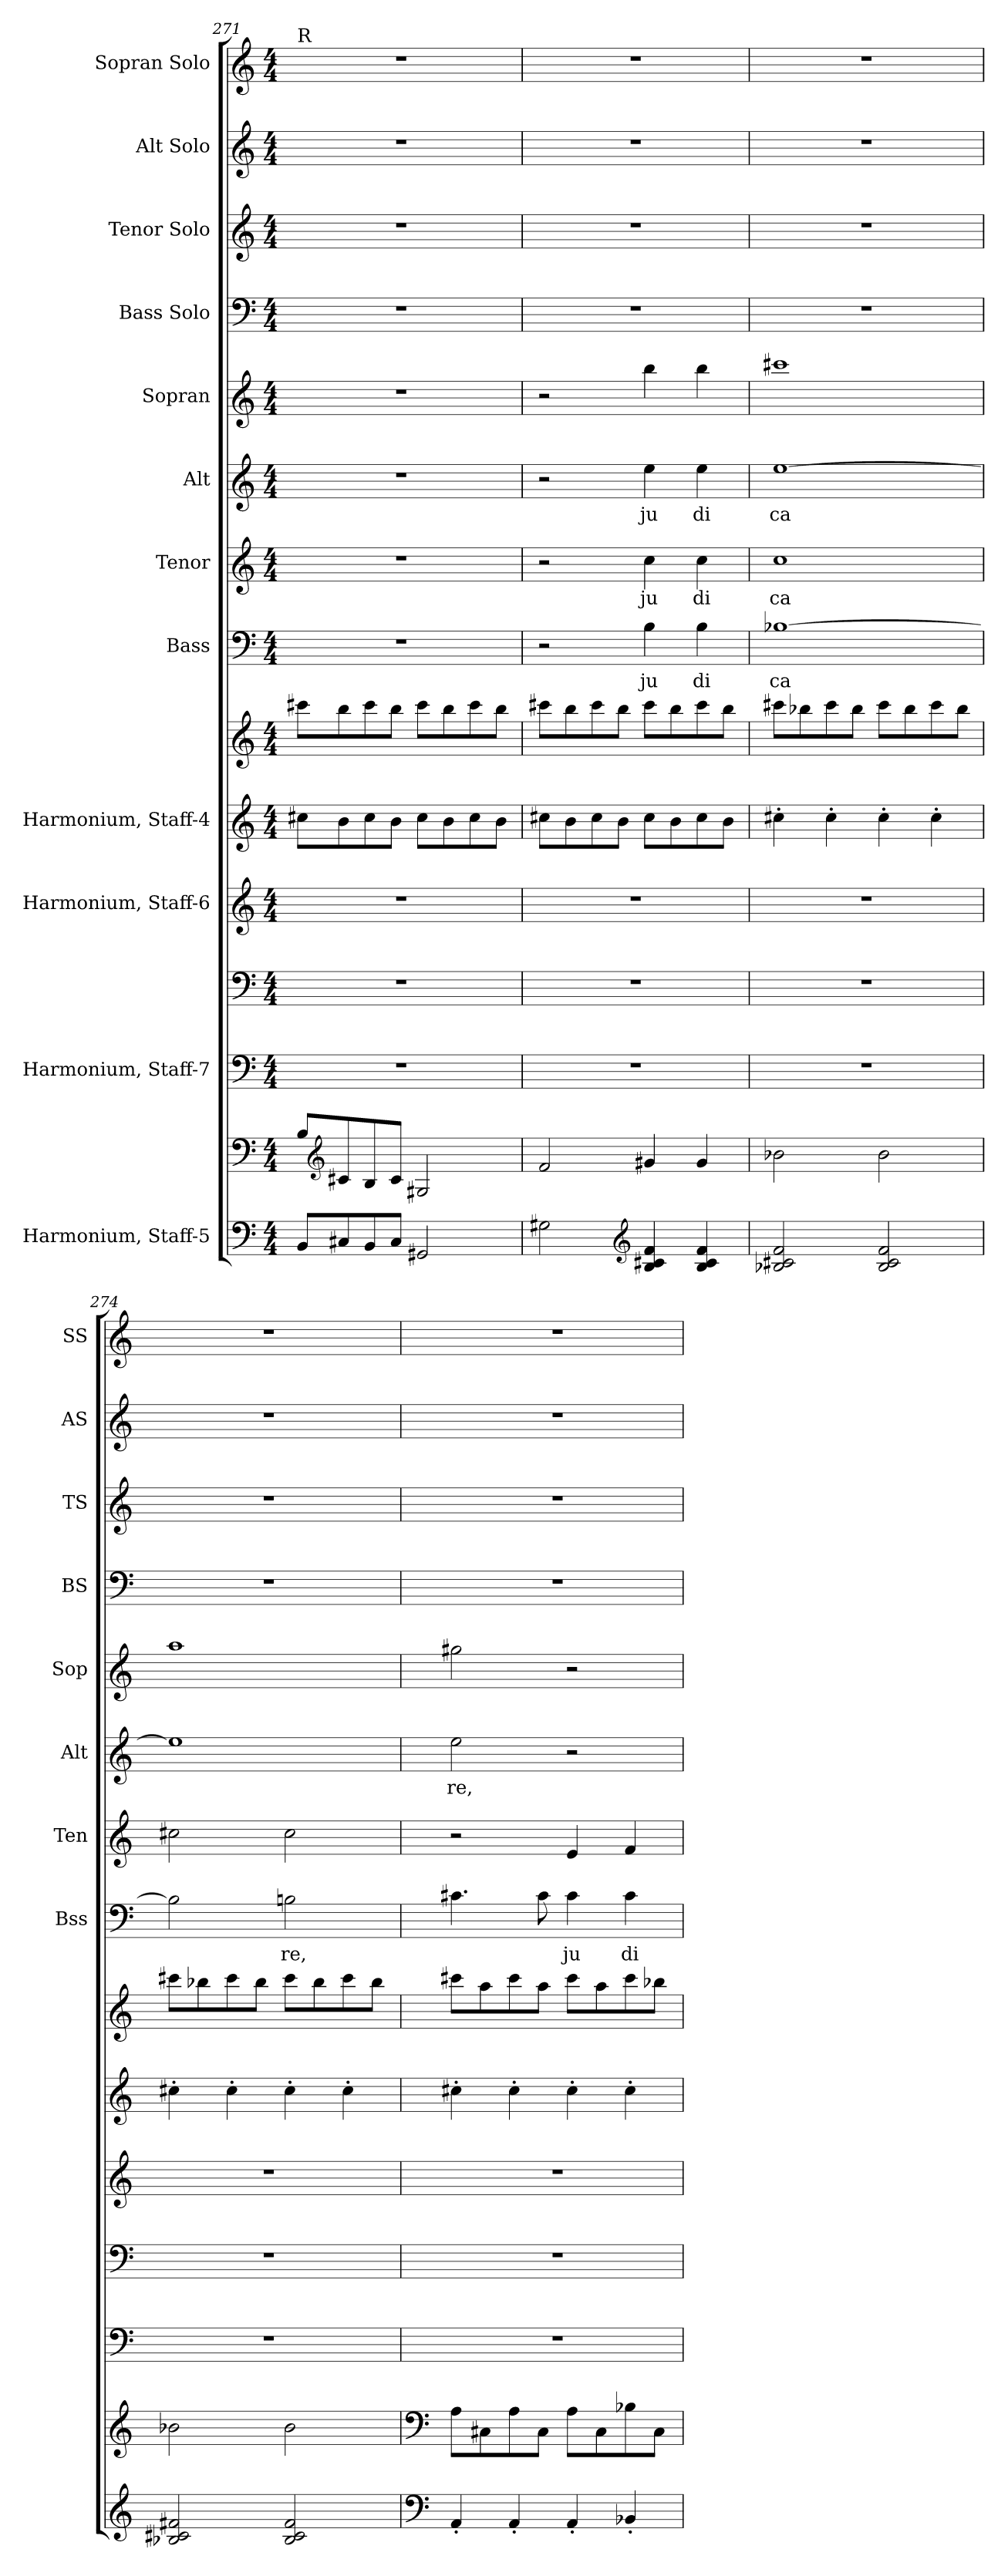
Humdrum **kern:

**kern	**kern	**kern	**kern	**kern	**kern	**kern	**kern	**text	**kern	**text	**kern	**text	**kern	**kern	**kern	**kern	**kern
*part12	*part12	*part11	*part11	*part10	*part9	*part9	*part8	*part8	*part7	*part7	*part6	*part6	*part5	*part4	*part3	*part2	*part1
*staff15	*staff14	*staff13	*staff12	*staff11	*staff10	*staff9	*staff8	*staff8	*staff7	*staff7	*staff6	*staff6	*staff5	*staff4	*staff3	*staff2	*staff1
*I"Harmonium, Staff-5	*	*I"Harmonium, Staff-7	*	*I"Harmonium, Staff-6	*I"Harmonium, Staff-4	*	*I"Bass	*	*I"Tenor	*	*I"Alt	*	*I"Sopran	*I"Bass Solo	*I"Tenor Solo	*I"Alt Solo	*I"Sopran Solo
*	*	*	*	*	*	*	*I'Bss	*	*I'Ten	*	*I'Alt	*	*I'Sop	*I'BS	*I'TS	*I'AS	*I'SS
*clefF4	*clefF4	*clefF4	*clefF4	*clefG2	*clefG2	*clefG2	*clefF4	*	*clefG2	*	*clefG2	*	*clefG2	*clefF4	*clefG2	*clefG2	*clefG2
*	*	*	*	*	*	*	*	*	*ITrd4c7	*	*ITrd2c3	*	*ITrd2c3	*	*ITrd4c7	*	*ITrd2c3
*k[]	*k[]	*k[]	*k[]	*k[]	*k[]	*k[]	*k[]	*	*k[b-]	*	*k[f#c#g#]	*	*k[f#c#g#]	*k[]	*k[b-]	*k[]	*k[f#c#g#]
*M4/4	*M4/4	*M4/4	*M4/4	*M4/4	*M4/4	*M4/4	*M4/4	*	*M4/4	*	*M4/4	*	*M4/4	*M4/4	*M4/4	*M4/4	*M4/4
=271	=271	=271	=271	=271	=271	=271	=271	=271	=271	=271	=271	=271	=271	=271	=271	=271	=271
!	!	!	!	!	!	!	!	!	!	!	!	!	!	!	!	!	!LO:TX:a:t=R
8BB/L	8B/L	1r	1r	1r	8cc#X\L	8ccc#X\L	1r	.	1r	.	1r	.	1r	1r	1r	1r	1r
*	*clefG2	*	*	*	*	*	*	*	*	*	*	*	*	*	*	*	*
8C#X/	8c#X/	.	.	.	8b\	8bb\	.	.	.	.	.	.	.	.	.	.	.
8BB/	8B/	.	.	.	8cc#\	8ccc#\	.	.	.	.	.	.	.	.	.	.	.
8C#/J	8c#/J	.	.	.	8b\J	8bb\J	.	.	.	.	.	.	.	.	.	.	.
2GG#X/	2G#X/	.	.	.	8cc#\L	8ccc#\L	.	.	.	.	.	.	.	.	.	.	.
.	.	.	.	.	8b\	8bb\	.	.	.	.	.	.	.	.	.	.	.
.	.	.	.	.	8cc#\	8ccc#\	.	.	.	.	.	.	.	.	.	.	.
.	.	.	.	.	8b\J	8bb\J	.	.	.	.	.	.	.	.	.	.	.
=272	=272	=272	=272	=272	=272	=272	=272	=272	=272	=272	=272	=272	=272	=272	=272	=272	=272
2G#X\	2f/	1r	1r	1r	8cc#X\L	8ccc#X\L	2r	.	2r	.	2r	.	2r	1r	1r	1r	1r
.	.	.	.	.	8b\	8bb\	.	.	.	.	.	.	.	.	.	.	.
.	.	.	.	.	8cc#\	8ccc#\	.	.	.	.	.	.	.	.	.	.	.
.	.	.	.	.	8b\J	8bb\J	.	.	.	.	.	.	.	.	.	.	.
*clefG2	*	*	*	*	*	*	*	*	*	*	*	*	*	*	*	*	*
4B/ 4c#X/ 4f/	4g#X/	.	.	.	8cc#\L	8ccc#\L	4B\	ju	4f\	ju	4cc#\	ju	4gg#\	.	.	.	.
.	.	.	.	.	8b\	8bb\	.	.	.	.	.	.	.	.	.	.	.
4B/ 4c#/ 4f/	4g#/	.	.	.	8cc#\	8ccc#\	4B\	di	4f\	di	4cc#\	di	4gg#\	.	.	.	.
.	.	.	.	.	8b\J	8bb\J	.	.	.	.	.	.	.	.	.	.	.
!!LO:PB:g=z
=273	=273	=273	=273	=273	=273	=273	=273	=273	=273	=273	=273	=273	=273	=273	=273	=273	=273
2B-X/ 2c#X/ 2f/	2b-X\	1r	1r	1r	4cc#X'\	8ccc#X\L	[1B-X	ca	1f	ca	[1cc#	ca	1aa#X	1r	1r	1r	1r
.	.	.	.	.	.	8bb-X\	.	.	.	.	.	.	.	.	.	.	.
.	.	.	.	.	4cc#'\	8ccc#\	.	.	.	.	.	.	.	.	.	.	.
.	.	.	.	.	.	8bb-\J	.	.	.	.	.	.	.	.	.	.	.
2B-/ 2c#/ 2f/	2b-\	.	.	.	4cc#'\	8ccc#\L	.	.	.	.	.	.	.	.	.	.	.
.	.	.	.	.	.	8bb-\	.	.	.	.	.	.	.	.	.	.	.
.	.	.	.	.	4cc#'\	8ccc#\	.	.	.	.	.	.	.	.	.	.	.
.	.	.	.	.	.	8bb-\J	.	.	.	.	.	.	.	.	.	.	.
=274	=274	=274	=274	=274	=274	=274	=274	=274	=274	=274	=274	=274	=274	=274	=274	=274	=274
2B-X/ 2c#X/ 2f#X/	2b-X\	1r	1r	1r	4cc#X'\	8ccc#X\L	2B-\]	.	2f#X\	.	1cc#]	.	1ff#	1r	1r	1r	1r
.	.	.	.	.	.	8bb-X\	.	.	.	.	.	.	.	.	.	.	.
.	.	.	.	.	4cc#'\	8ccc#\	.	.	.	.	.	.	.	.	.	.	.
.	.	.	.	.	.	8bb-\J	.	.	.	.	.	.	.	.	.	.	.
2B-/ 2c#/ 2f#/	2b-\	.	.	.	4cc#'\	8ccc#\L	2Bn\	re,	2f#\	.	.	.	.	.	.	.	.
.	.	.	.	.	.	8bb-\	.	.	.	.	.	.	.	.	.	.	.
.	.	.	.	.	4cc#'\	8ccc#\	.	.	.	.	.	.	.	.	.	.	.
.	.	.	.	.	.	8bb-\J	.	.	.	.	.	.	.	.	.	.	.
=275	=275	=275	=275	=275	=275	=275	=275	=275	=275	=275	=275	=275	=275	=275	=275	=275	=275
*clefF4	*clefF4	*	*	*	*	*	*	*	*	*	*	*	*	*	*	*	*
4AA'/	8A\L	1r	1r	1r	4cc#X'\	8ccc#X\L	4.c#X\	.	2r	.	2cc#\	re,	2ee#X\	1r	1r	1r	1r
.	8C#X\	.	.	.	.	8aa\	.	.	.	.	.	.	.	.	.	.	.
4AA'/	8A\	.	.	.	4cc#'\	8ccc#\	.	.	.	.	.	.	.	.	.	.	.
.	8C#\J	.	.	.	.	8aa\J	8c#\	.	.	.	.	.	.	.	.	.	.
4AA'/	8A\L	.	.	.	4cc#'\	8ccc#\L	4c#\	ju	4A/	.	2r	.	2r	.	.	.	.
.	8C#\	.	.	.	.	8aa\	.	.	.	.	.	.	.	.	.	.	.
4BB-X'/	8B-X\	.	.	.	4cc#'\	8ccc#\	4c#\	di	4B-/	.	.	.	.	.	.	.	.
.	8C#\J	.	.	.	.	8bb-X\J	.	.	.	.	.	.	.	.	.	.	.
=	=	=	=	=	=	=	=	=	=	=	=	=	=	=	=	=	=
*-	*-	*-	*-	*-	*-	*-	*-	*-	*-	*-	*-	*-	*-	*-	*-	*-	*-
